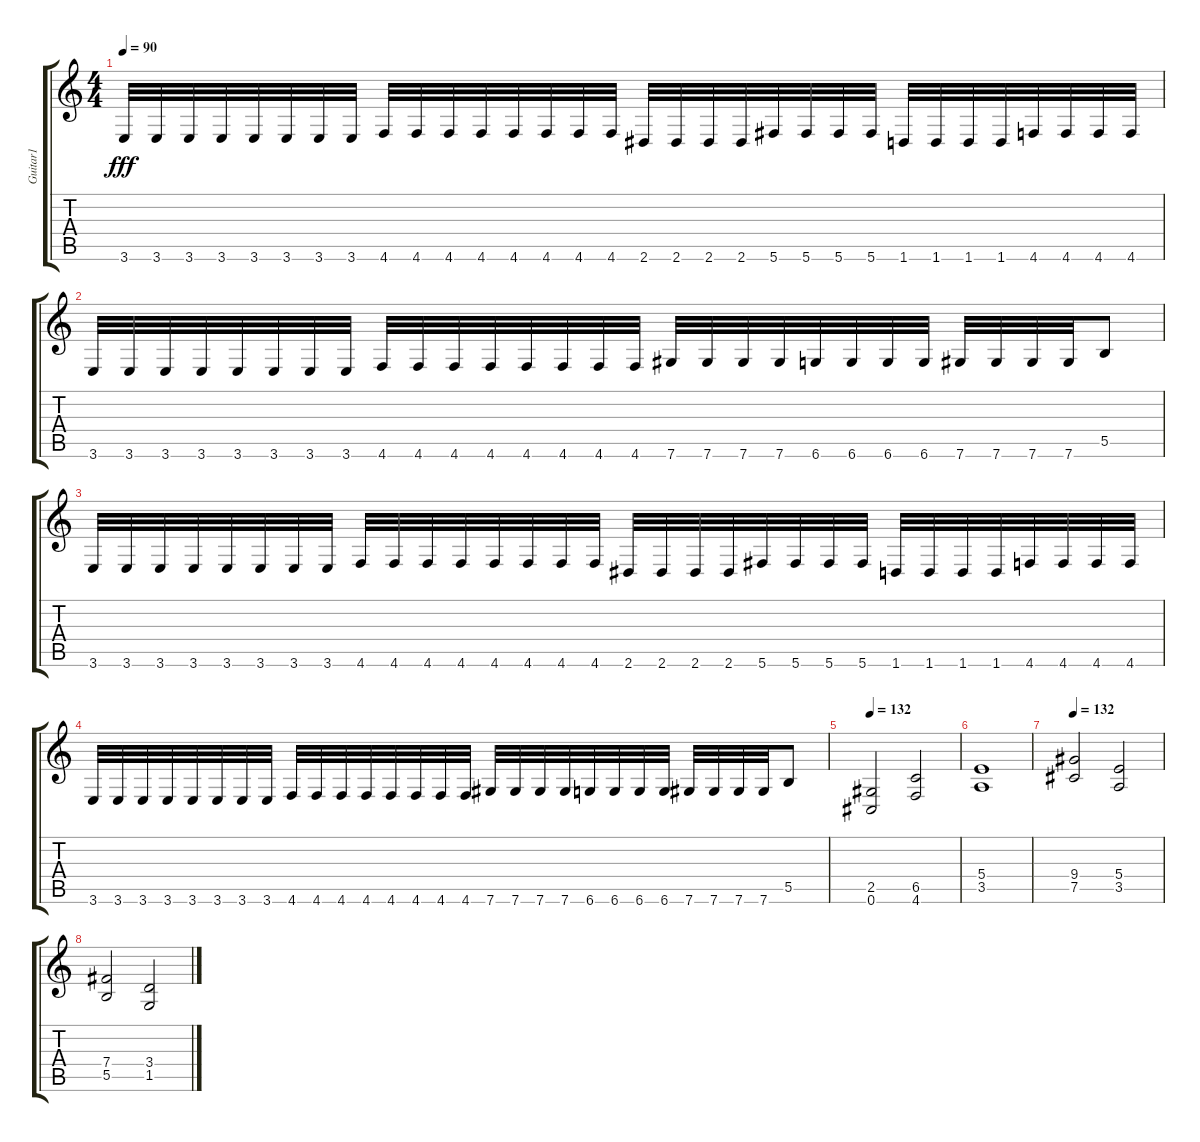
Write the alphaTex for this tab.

\track ("Guitar1" "Guitar1") {instrument distortionguitar}
\staff {score tabs}
\tuning (Db4 Ab3 E3 B2 Gb2 Db2) {hide}
\ts (4 4)
\tempo 90
\clef g2
\ks c
3.6.32{dy fff} 3.6.32 3.6.32 3.6.32 3.6.32 3.6.32 3.6.32 3.6.32 4.6.32 4.6.32 4.6.32 4.6.32 4.6.32 4.6.32 4.6.32 4.6.32 2.6.32 2.6.32 2.6.32 2.6.32 5.6.32 5.6.32 5.6.32 5.6.32 1.6.32 1.6.32 1.6.32 1.6.32 4.6.32 4.6.32 4.6.32 4.6.32 |
3.6.32 3.6.32 3.6.32 3.6.32 3.6.32 3.6.32 3.6.32 3.6.32 4.6.32 4.6.32 4.6.32 4.6.32 4.6.32 4.6.32 4.6.32 4.6.32 7.6.32 7.6.32 7.6.32 7.6.32 6.6.32 6.6.32 6.6.32 6.6.32 7.6.32 7.6.32 7.6.32 7.6.32 5.5.8 |
3.6.32 3.6.32 3.6.32 3.6.32 3.6.32 3.6.32 3.6.32 3.6.32 4.6.32 4.6.32 4.6.32 4.6.32 4.6.32 4.6.32 4.6.32 4.6.32 2.6.32 2.6.32 2.6.32 2.6.32 5.6.32 5.6.32 5.6.32 5.6.32 1.6.32 1.6.32 1.6.32 1.6.32 4.6.32 4.6.32 4.6.32 4.6.32 |
3.6.32 3.6.32 3.6.32 3.6.32 3.6.32 3.6.32 3.6.32 3.6.32 4.6.32 4.6.32 4.6.32 4.6.32 4.6.32 4.6.32 4.6.32 4.6.32 7.6.32 7.6.32 7.6.32 7.6.32 6.6.32 6.6.32 6.6.32 6.6.32 7.6.32 7.6.32 7.6.32 7.6.32 5.5.8 |
\tempo 132
(2.5 0.6).2 (6.5 4.6).2 |
(5.4 3.5).1 |
\tempo 132
(9.4 7.5).2 (5.4 3.5).2 |
(7.4 5.5).2 (3.4 1.5).2
